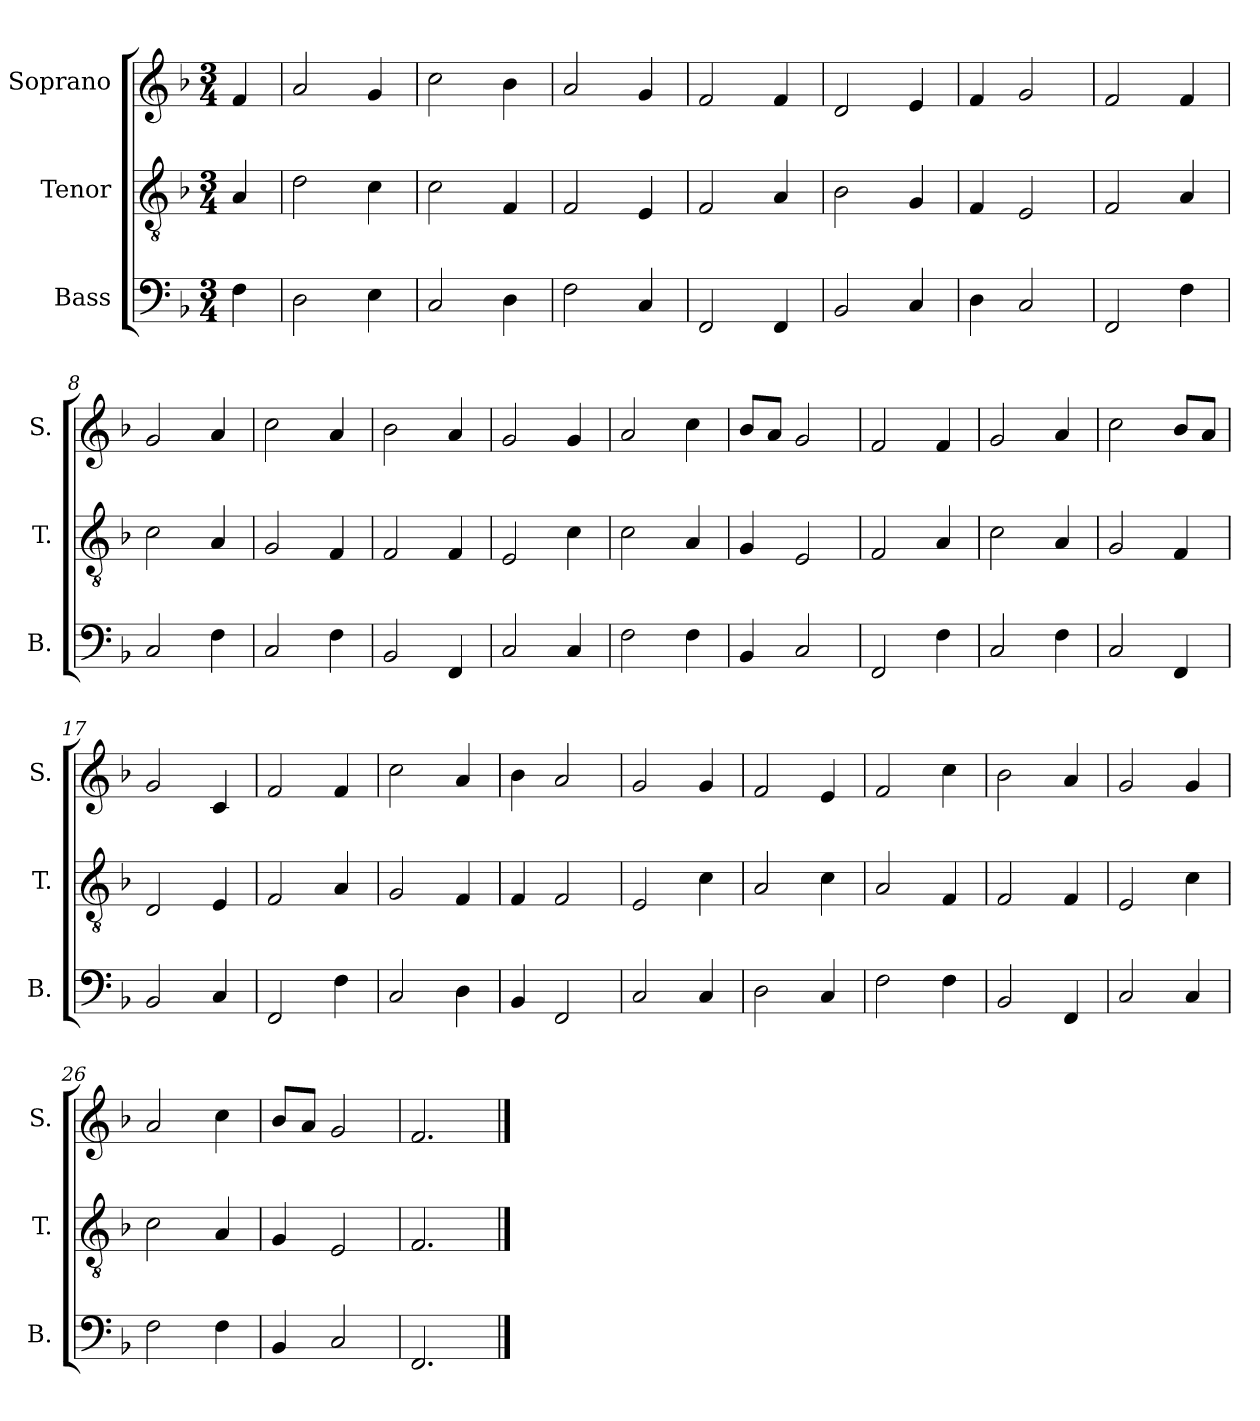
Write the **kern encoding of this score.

**kern	**kern	**kern
*part3	*part2	*part1
*staff3	*staff2	*staff1
*I"Bass	*I"Tenor	*I"Soprano
*I'B.	*I'T.	*I'S.
*clefF4	*clefGv2	*clefG2
*k[b-]	*k[b-]	*k[b-]
*F:	*F:	*F:
*M3/4	*M3/4	*M3/4
=	=	=
4F\	4A/	4f/
=1	=1	=1
2D\	2d\	2a/
4E\	4c\	4g/
=2	=2	=2
2C/	2c\	2cc\
4D\	4F/	4b-\
=3	=3	=3
2F\	2F/	2a/
4C/	4E/	4g/
=4	=4	=4
2FF/	2F/	2f/
4FF/	4A/	4f/
=5	=5	=5
2BB-/	2B-\	2d/
4C/	4G/	4e/
=6	=6	=6
4D\	4F/	4f/
2C/	2E/	2g/
=7	=7	=7
2FF/	2F/	2f/
4F\	4A/	4f/
=8	=8	=8
2C/	2c\	2g/
4F\	4A/	4a/
=9	=9	=9
2C/	2G/	2cc\
4F\	4F/	4a/
=10	=10	=10
2BB-/	2F/	2b-\
4FF/	4F/	4a/
=11	=11	=11
2C/	2E/	2g/
4C/	4c\	4g/
=12	=12	=12
2F\	2c\	2a/
4F\	4A/	4cc\
!!LO:LB:g=z
=13	=13	=13
4BB-/	4G/	8b-/L
.	.	8a/J
2C/	2E/	2g/
=14	=14	=14
2FF/	2F/	2f/
4F\	4A/	4f/
=15	=15	=15
2C/	2c\	2g/
4F\	4A/	4a/
=16	=16	=16
2C/	2G/	2cc\
4FF/	4F/	8b-/L
.	.	8a/J
=17	=17	=17
2BB-/	2D/	2g/
4C/	4E/	4c/
=18	=18	=18
2FF/	2F/	2f/
4F\	4A/	4f/
=19	=19	=19
2C/	2G/	2cc\
4D\	4F/	4a/
=20	=20	=20
4BB-/	4F/	4b-\
2FF/	2F/	2a/
=21	=21	=21
2C/	2E/	2g/
4C/	4c\	4g/
=22	=22	=22
2D\	2A/	2f/
4C/	4c\	4e/
=23	=23	=23
2F\	2A/	2f/
4F\	4F/	4cc\
=24	=24	=24
2BB-/	2F/	2b-\
4FF/	4F/	4a/
=25	=25	=25
2C/	2E/	2g/
4C/	4c\	4g/
!!LO:LB:g=z
=26	=26	=26
2F\	2c\	2a/
4F\	4A/	4cc\
=27	=27	=27
4BB-/	4G/	8b-/L
.	.	8a/J
2C/	2E/	2g/
=28	=28	=28
2.FF/	2.F/	2.f/
==	==	==
*-	*-	*-
